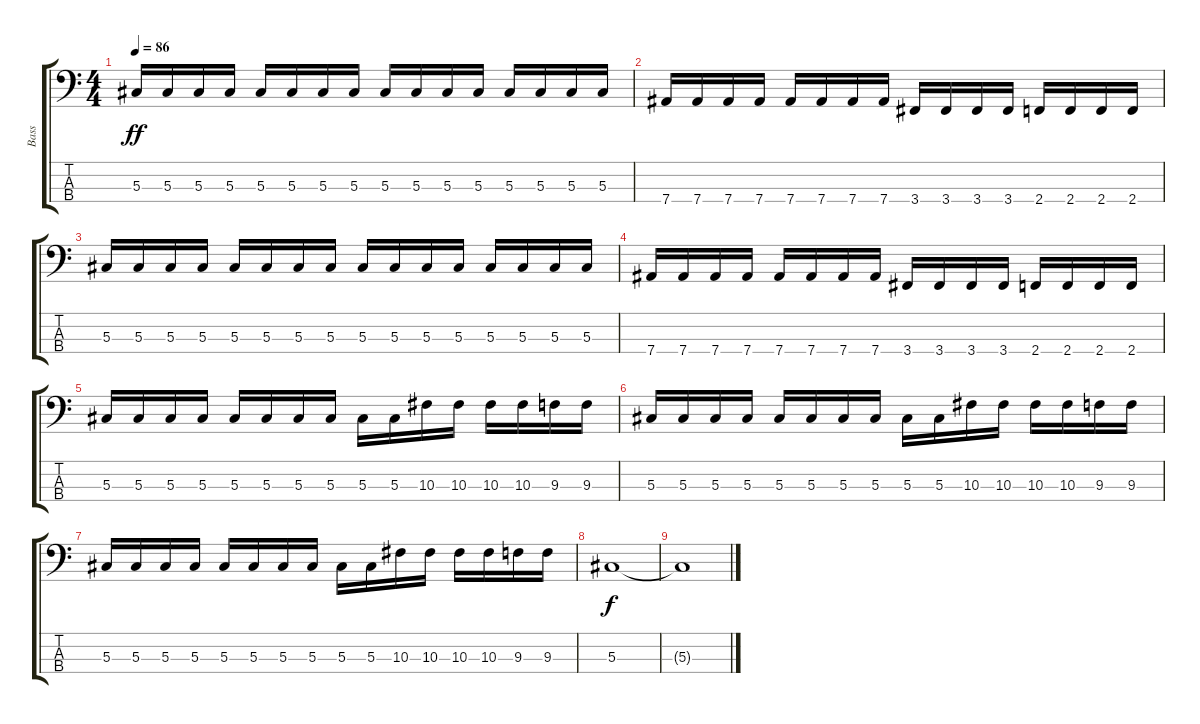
\track ("Bass" "Bass") {instrument electricbasspick}
\staff {score tabs}
\tuning (Gb2 Db2 Ab1 Eb1) {hide}
\ts (4 4)
\tempo 86
\clef f4
\ks c
5.3.16{dy ff} 5.3.16 5.3.16 5.3.16 5.3.16 5.3.16 5.3.16 5.3.16 5.3.16 5.3.16 5.3.16 5.3.16 5.3.16 5.3.16 5.3.16 5.3.16 |
7.4.16 7.4.16 7.4.16 7.4.16 7.4.16 7.4.16 7.4.16 7.4.16 3.4.16 3.4.16 3.4.16 3.4.16 2.4.16 2.4.16 2.4.16 2.4.16 |
5.3.16 5.3.16 5.3.16 5.3.16 5.3.16 5.3.16 5.3.16 5.3.16 5.3.16 5.3.16 5.3.16 5.3.16 5.3.16 5.3.16 5.3.16 5.3.16 |
7.4.16 7.4.16 7.4.16 7.4.16 7.4.16 7.4.16 7.4.16 7.4.16 3.4.16 3.4.16 3.4.16 3.4.16 2.4.16 2.4.16 2.4.16 2.4.16 |
5.3.16 5.3.16 5.3.16 5.3.16 5.3.16 5.3.16 5.3.16 5.3.16 5.3.16 5.3.16 10.3.16 10.3.16 10.3.16 10.3.16 9.3.16 9.3.16 |
5.3.16 5.3.16 5.3.16 5.3.16 5.3.16 5.3.16 5.3.16 5.3.16 5.3.16 5.3.16 10.3.16 10.3.16 10.3.16 10.3.16 9.3.16 9.3.16 |
5.3.16 5.3.16 5.3.16 5.3.16 5.3.16 5.3.16 5.3.16 5.3.16 5.3.16 5.3.16 10.3.16 10.3.16 10.3.16 10.3.16 9.3.16 9.3.16 |
5.3.1{dy f} |
5.3{t}.1
